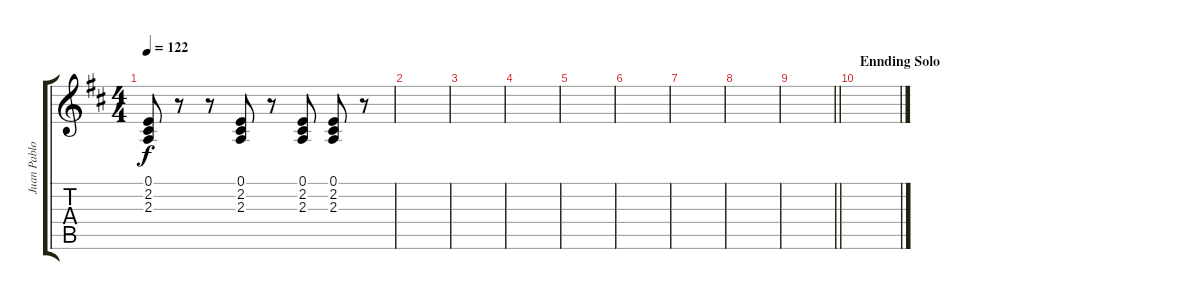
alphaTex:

\track ("Juan Pablo Giron" "Juan Pablo") {instrument acousticgrandpiano}
\staff {score tabs}
\tuning (E4 B3 G3 D3 A2 E2) {hide}
\ts (4 4)
\tempo 122
\clef g2
\ks d
(0.1 2.2 2.3).8{dy f} r.8 r.8 (0.1 2.2 2.3).8 r.8 (0.1 2.2 2.3).8 (0.1 2.2 2.3).8 r.8 |
|
|
|
|
|
|
|
\barLineRight lightlight
|
\section ("" "Ennding Solo")
